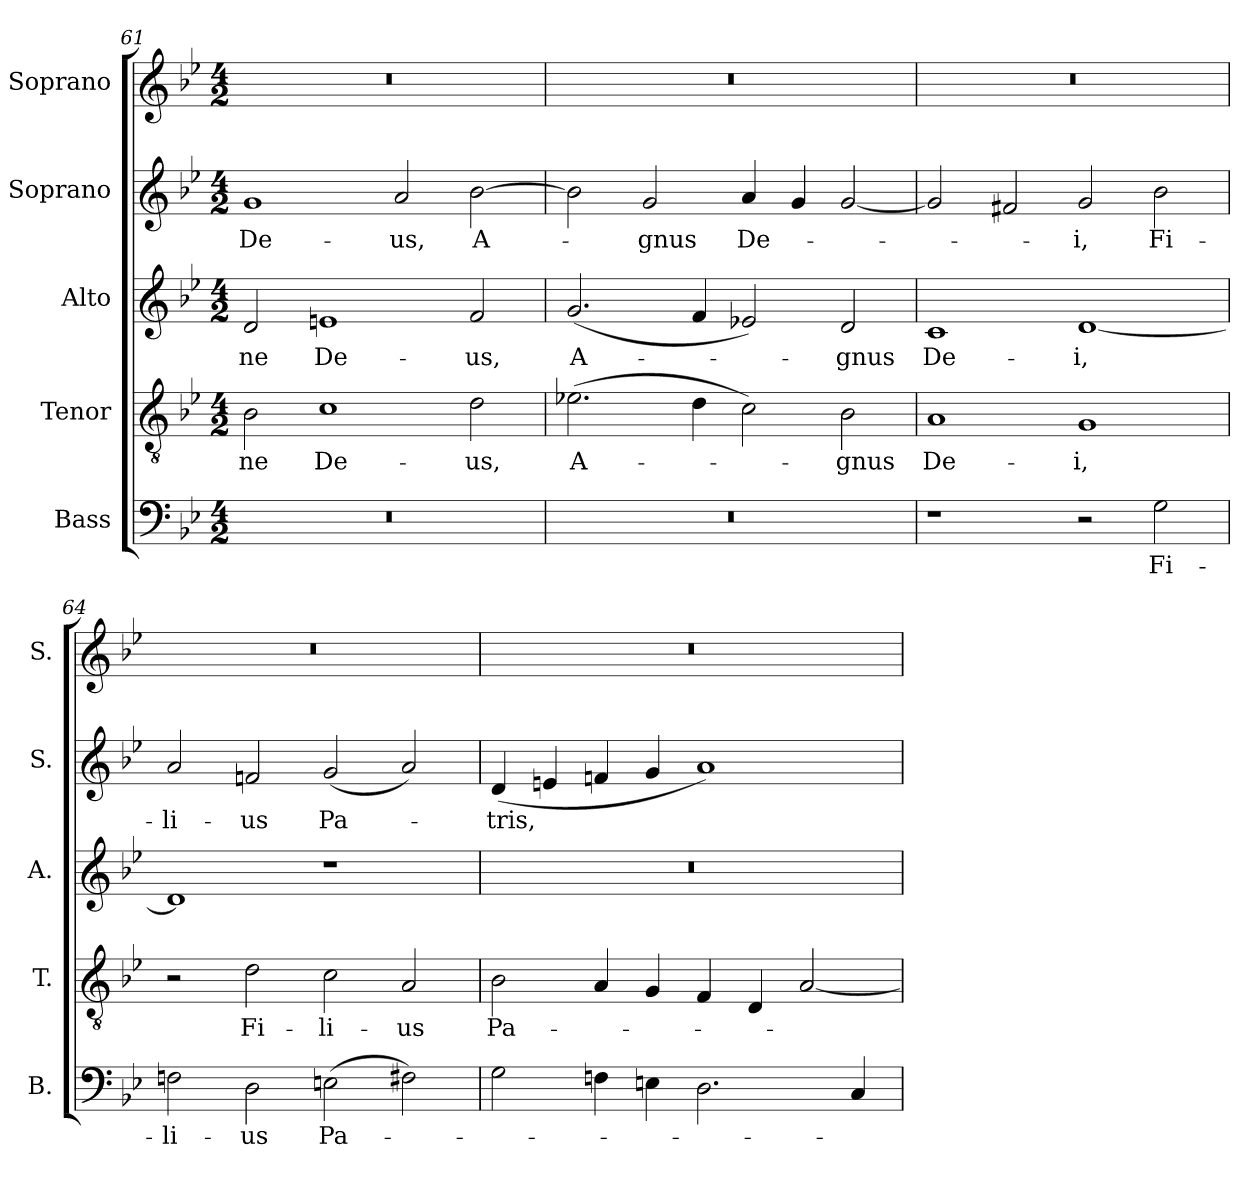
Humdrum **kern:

**kern	**text	**kern	**text	**kern	**text	**kern	**text	**kern
*part5	*part5	*part4	*part4	*part3	*part3	*part2	*part2	*part1
*staff5	*staff5	*staff4	*staff4	*staff3	*staff3	*staff2	*staff2	*staff1
*I"Bass	*	*I"Tenor	*	*I"Alto	*	*I"Soprano	*	*I"Soprano
*I'B.	*	*I'T.	*	*I'A.	*	*I'S.	*	*I'S.
!!LO:LB:g=z
*clefF4	*	*clefGv2	*	*clefG2	*	*clefG2	*	*clefG2
*	*	*ITrd7c12	*	*	*	*	*	*
*k[b-e-]	*	*k[b-e-]	*	*k[b-e-]	*	*k[b-e-]	*	*k[b-e-]
*B-:	*	*B-:	*	*B-:	*	*B-:	*	*B-:
*M4/2	*	*M4/2	*	*M4/2	*	*M4/2	*	*M4/2
=61	=61	=61	=61	=61	=61	=61	=61	=61
!LO:N:vis=1	!	!	!	!	!	!	!	!
!	!	!	!LO:LY:b:color=#000000	!	!	!	!	!
!	!	!	!	!	!LO:LY:b:color=#000000	!	!	!
!	!	!	!	!	!	!	!LO:LY:b:color=#000000	!LO:N:vis=1
0r	.	2BB-i\	-ne	2di/	-ne	1gi	De-	0r
!	!	!	!LO:LY:b:color=#000000	!	!	!	!	!
!	!	!	!	!	!LO:LY:b:color=#000000	!	!	!
.	.	1Ci	De-	1eni	De-	.	.	.
!	!	!	!	!	!	!	!LO:LY:b:color=#000000	!
.	.	.	.	.	.	2ai/	-us,	.
!	!	!	!LO:LY:b:color=#000000	!	!	!	!	!
!	!	!	!	!	!LO:LY:b:color=#000000	!	!	!
!	!	!	!	!	!	!	!LO:LY:b:color=#000000	!
.	.	2Di\	-us,	2fi/	-us,	[2b-i\	A-	.
=62	=62	=62	=62	=62	=62	=62	=62	=62
!LO:N:vis=1	!	!	!	!	!	!	!	!
!	!	!	!LO:LY:b:color=#000000	!	!	!	!	!
!	!	!	!	!	!LO:LY:b:color=#000000	!	!	!LO:N:vis=1
0r	.	(2.E-Xi\	A-	(2.gi/	A-	2b-i\]	.	0r
!	!	!	!	!	!	!	!LO:LY:b:color=#000000	!
.	.	.	.	.	.	2gi/	-gnus	.
.	.	4Di\	.	4fi/	.	.	.	.
!	!	!	!	!	!	!	!LO:LY:b:color=#000000	!
.	.	2Ci\)	.	2e-Xi/)	.	4ai/	De-	.
.	.	.	.	.	.	4gi/	.	.
!	!	!	!LO:LY:b:color=#000000	!	!	!	!	!
!	!	!	!	!	!LO:LY:b:color=#000000	!	!	!
.	.	2BB-i\	-gnus	2di/	-gnus	[2gi/	.	.
=63	=63	=63	=63	=63	=63	=63	=63	=63
!	!	!	!LO:LY:b:color=#000000	!	!	!	!	!
!	!	!	!	!	!LO:LY:b:color=#000000	!	!	!LO:N:vis=1
1r	.	1AAi	De-	1ci	De-	2gi/]	.	0r
.	.	.	.	.	.	2f#Xi/	.	.
!	!	!	!LO:LY:b:color=#000000	!	!	!	!	!
!	!	!	!	!	!LO:LY:b:color=#000000	!	!	!
!	!	!	!	!	!	!	!LO:LY:b:color=#000000	!
2r	.	1GGi	-i,	[1di	-i,	2gi/	-i,	.
!	!LO:LY:b:color=#000000	!	!	!	!	!	!	!
!	!	!	!	!	!	!	!LO:LY:b:color=#000000	!
2Gi\	Fi-	.	.	.	.	2b-i\	Fi-	.
=64	=64	=64	=64	=64	=64	=64	=64	=64
!	!LO:LY:b:color=#000000	!	!	!	!	!	!	!
!	!	!	!	!	!	!	!LO:LY:b:color=#000000	!LO:N:vis=1
2Fni\	-li-	2r	.	1di]	.	2ai/	-li-	0r
!	!LO:LY:b:color=#000000	!	!	!	!	!	!	!
!	!	!	!LO:LY:b:color=#000000	!	!	!	!	!
!	!	!	!	!	!	!	!LO:LY:b:color=#000000	!
2Di\	-us	2Di\	Fi-	.	.	2fni/	-us	.
!	!LO:LY:b:color=#000000	!	!	!	!	!	!	!
!	!	!	!LO:LY:b:color=#000000	!	!	!	!	!
!	!	!	!	!	!	!	!LO:LY:b:color=#000000	!
(2Eni\	Pa-	2Ci\	-li-	1r	.	(2gi/	Pa-	.
!	!	!	!LO:LY:b:color=#000000	!	!	!	!	!
2F#Xi\)	.	2AAi/	-us	.	.	2ai/)	.	.
=65	=65	=65	=65	=65	=65	=65	=65	=65
!	!	!	!LO:LY:b:color=#000000	!LO:N:vis=1	!	!	!	!
!	!	!	!	!	!	!	!LO:LY:b:color=#000000	!LO:N:vis=1
2Gi\	.	2BB-i\	Pa-	0r	.	(4di/	-tris,	0r
.	.	.	.	.	.	4eni/	.	.
4Fni\	.	4AAi/	.	.	.	4fni/	.	.
4Eni\	.	4GGi/	.	.	.	4gi/	.	.
2.Di\	.	4FFi/	.	.	.	1ai)	.	.
.	.	4DDi/	.	.	.	.	.	.
.	.	[2AAi/	.	.	.	.	.	.
4Ci/	.	.	.	.	.	.	.	.
=	=	=	=	=	=	=	=	=
*-	*-	*-	*-	*-	*-	*-	*-	*-
